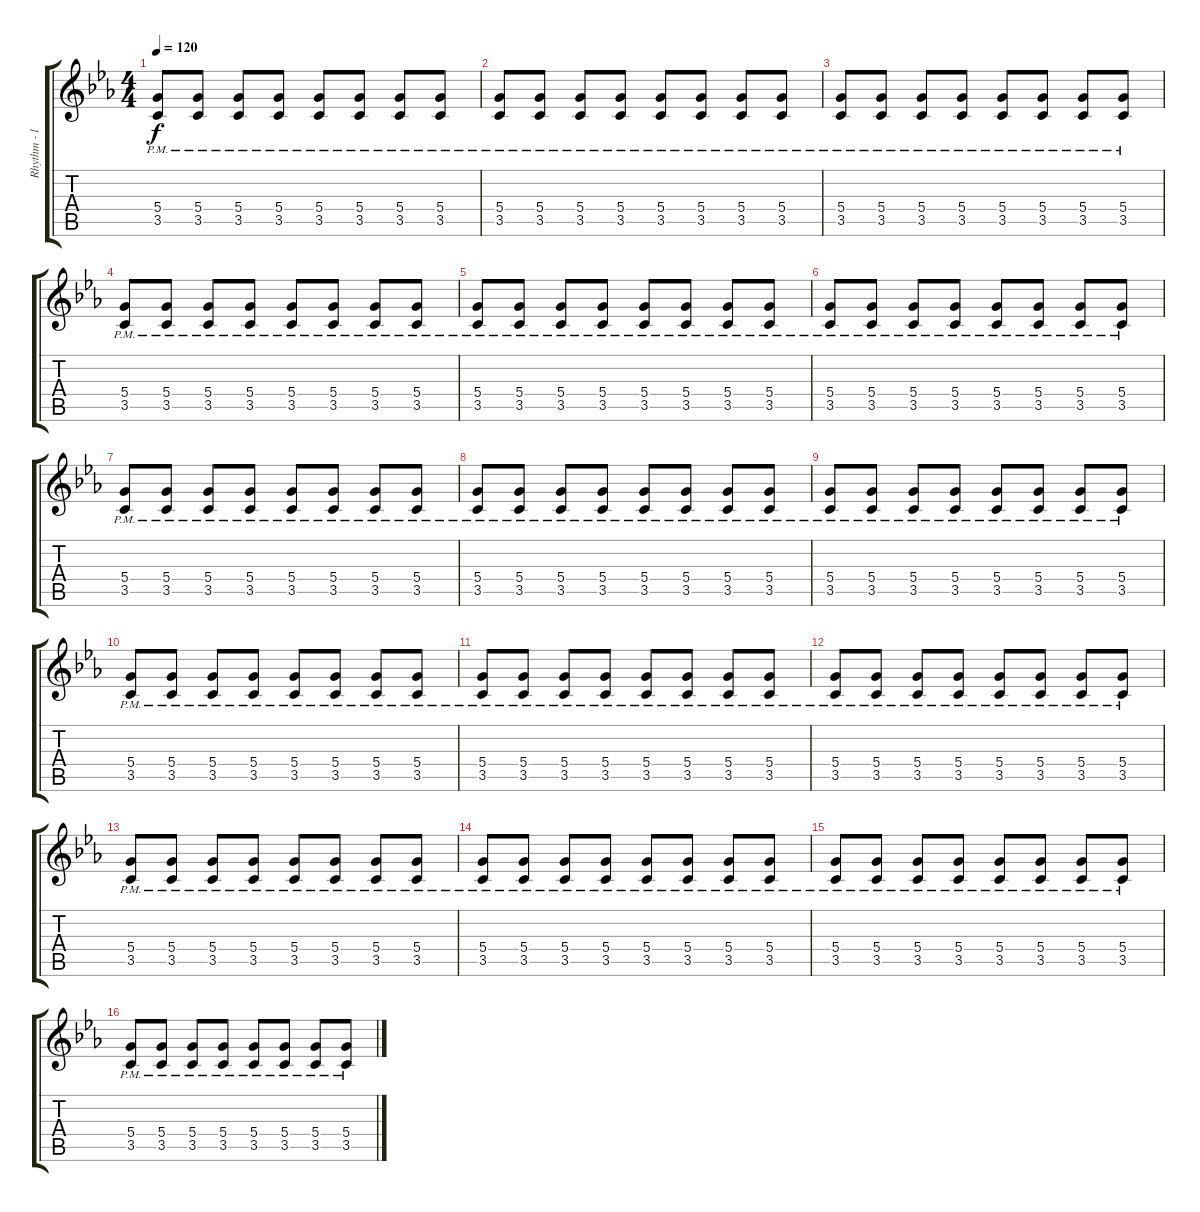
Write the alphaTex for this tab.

\track ("Rhythm - left" "Rhythm - l") {instrument overdrivenguitar}
\staff {score tabs}
\tuning (E4 B3 G3 D3 A2 E2) {hide}
\ts (4 4)
\tempo 120
\clef g2
\ks cminor
(5.4{pm} 3.5{pm}).8{dy f} (5.4{pm} 3.5{pm}).8 (5.4{pm} 3.5{pm}).8 (5.4{pm} 3.5{pm}).8 (5.4{pm} 3.5{pm}).8 (5.4{pm} 3.5{pm}).8 (5.4{pm} 3.5{pm}).8 (5.4{pm} 3.5{pm}).8 |
(5.4{pm} 3.5{pm}).8 (5.4{pm} 3.5{pm}).8 (5.4{pm} 3.5{pm}).8 (5.4{pm} 3.5{pm}).8 (5.4{pm} 3.5{pm}).8 (5.4{pm} 3.5{pm}).8 (5.4{pm} 3.5{pm}).8 (5.4{pm} 3.5{pm}).8 |
(5.4{pm} 3.5{pm}).8 (5.4{pm} 3.5{pm}).8 (5.4{pm} 3.5{pm}).8 (5.4{pm} 3.5{pm}).8 (5.4{pm} 3.5{pm}).8 (5.4{pm} 3.5{pm}).8 (5.4{pm} 3.5{pm}).8 (5.4{pm} 3.5{pm}).8 |
(5.4{pm} 3.5{pm}).8 (5.4{pm} 3.5{pm}).8 (5.4{pm} 3.5{pm}).8 (5.4{pm} 3.5{pm}).8 (5.4{pm} 3.5{pm}).8 (5.4{pm} 3.5{pm}).8 (5.4{pm} 3.5{pm}).8 (5.4{pm} 3.5{pm}).8 |
(5.4{pm} 3.5{pm}).8 (5.4{pm} 3.5{pm}).8 (5.4{pm} 3.5{pm}).8 (5.4{pm} 3.5{pm}).8 (5.4{pm} 3.5{pm}).8 (5.4{pm} 3.5{pm}).8 (5.4{pm} 3.5{pm}).8 (5.4{pm} 3.5{pm}).8 |
(5.4{pm} 3.5{pm}).8 (5.4{pm} 3.5{pm}).8 (5.4{pm} 3.5{pm}).8 (5.4{pm} 3.5{pm}).8 (5.4{pm} 3.5{pm}).8 (5.4{pm} 3.5{pm}).8 (5.4{pm} 3.5{pm}).8 (5.4{pm} 3.5{pm}).8 |
(5.4{pm} 3.5{pm}).8 (5.4{pm} 3.5{pm}).8 (5.4{pm} 3.5{pm}).8 (5.4{pm} 3.5{pm}).8 (5.4{pm} 3.5{pm}).8 (5.4{pm} 3.5{pm}).8 (5.4{pm} 3.5{pm}).8 (5.4{pm} 3.5{pm}).8 |
(5.4{pm} 3.5{pm}).8 (5.4{pm} 3.5{pm}).8 (5.4{pm} 3.5{pm}).8 (5.4{pm} 3.5{pm}).8 (5.4{pm} 3.5{pm}).8 (5.4{pm} 3.5{pm}).8 (5.4{pm} 3.5{pm}).8 (5.4{pm} 3.5{pm}).8 |
(5.4{pm} 3.5{pm}).8 (5.4{pm} 3.5{pm}).8 (5.4{pm} 3.5{pm}).8 (5.4{pm} 3.5{pm}).8 (5.4{pm} 3.5{pm}).8 (5.4{pm} 3.5{pm}).8 (5.4{pm} 3.5{pm}).8 (5.4{pm} 3.5{pm}).8 |
(5.4{pm} 3.5{pm}).8 (5.4{pm} 3.5{pm}).8 (5.4{pm} 3.5{pm}).8 (5.4{pm} 3.5{pm}).8 (5.4{pm} 3.5{pm}).8 (5.4{pm} 3.5{pm}).8 (5.4{pm} 3.5{pm}).8 (5.4{pm} 3.5{pm}).8 |
(5.4{pm} 3.5{pm}).8 (5.4{pm} 3.5{pm}).8 (5.4{pm} 3.5{pm}).8 (5.4{pm} 3.5{pm}).8 (5.4{pm} 3.5{pm}).8 (5.4{pm} 3.5{pm}).8 (5.4{pm} 3.5{pm}).8 (5.4{pm} 3.5{pm}).8 |
(5.4{pm} 3.5{pm}).8 (5.4{pm} 3.5{pm}).8 (5.4{pm} 3.5{pm}).8 (5.4{pm} 3.5{pm}).8 (5.4{pm} 3.5{pm}).8 (5.4{pm} 3.5{pm}).8 (5.4{pm} 3.5{pm}).8 (5.4{pm} 3.5{pm}).8 |
(5.4{pm} 3.5{pm}).8 (5.4{pm} 3.5{pm}).8 (5.4{pm} 3.5{pm}).8 (5.4{pm} 3.5{pm}).8 (5.4{pm} 3.5{pm}).8 (5.4{pm} 3.5{pm}).8 (5.4{pm} 3.5{pm}).8 (5.4{pm} 3.5{pm}).8 |
(5.4{pm} 3.5{pm}).8 (5.4{pm} 3.5{pm}).8 (5.4{pm} 3.5{pm}).8 (5.4{pm} 3.5{pm}).8 (5.4{pm} 3.5{pm}).8 (5.4{pm} 3.5{pm}).8 (5.4{pm} 3.5{pm}).8 (5.4{pm} 3.5{pm}).8 |
(5.4{pm} 3.5{pm}).8 (5.4{pm} 3.5{pm}).8 (5.4{pm} 3.5{pm}).8 (5.4{pm} 3.5{pm}).8 (5.4{pm} 3.5{pm}).8 (5.4{pm} 3.5{pm}).8 (5.4{pm} 3.5{pm}).8 (5.4{pm} 3.5{pm}).8 |
(5.4{pm} 3.5{pm}).8 (5.4{pm} 3.5{pm}).8 (5.4{pm} 3.5{pm}).8 (5.4{pm} 3.5{pm}).8 (5.4{pm} 3.5{pm}).8 (5.4{pm} 3.5{pm}).8 (5.4{pm} 3.5{pm}).8 (5.4{pm} 3.5{pm}).8
